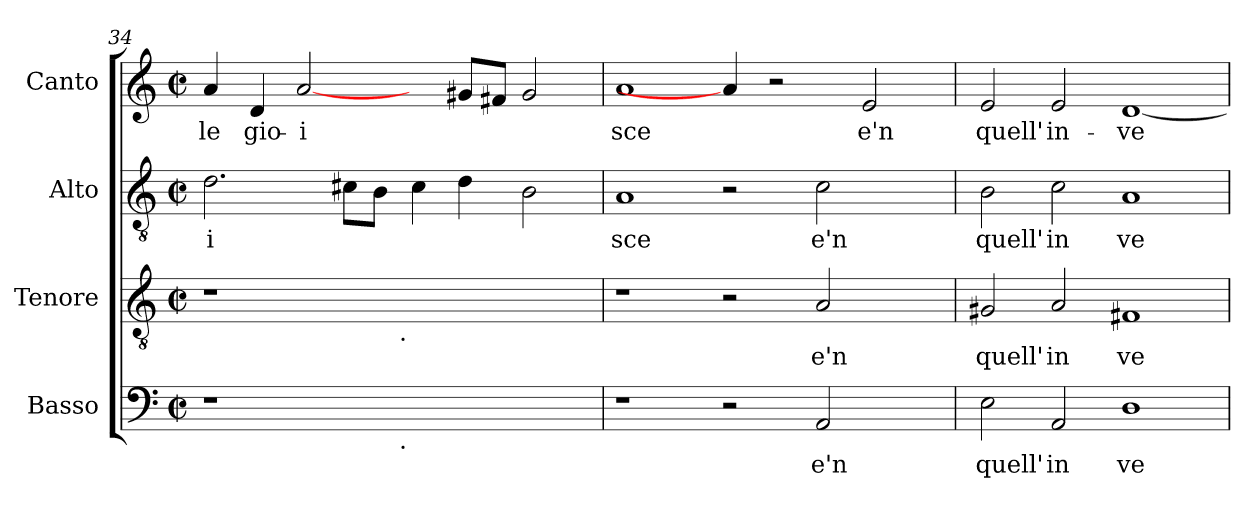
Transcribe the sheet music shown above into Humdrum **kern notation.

**kern	**text	**kern	**text	**kern	**text	**kern	**text
*part4	*part4	*part3	*part3	*part2	*part2	*part1	*part1
*staff4	*staff4	*staff3	*staff3	*staff2	*staff2	*staff1	*staff1
*I"Basso	*	*I"Tenore	*	*I"Alto	*	*I"Canto	*
*clefF4	*	*clefGv2	*	*clefGv2	*	*clefG2	*
*k[]	*	*k[]	*	*k[]	*	*k[]	*
*C:	*	*C:	*	*C:	*	*C:	*
*M2/2	*	*M2/2	*	*M2/2	*	*M2/2	*
*met(c|)	*	*met(c|)	*	*met(c|)	*	*met(c|)	*
=34	=34	=34	=34	=34	=34	=34	=34
!	!	!	!	!	!LO:LY:b:cj	!	!LO:LY:b:cj
*^	*	*^	*	*	*	*	*
1r	2ryy	.	1r	2ryy	.	2.d\	i	4a/	-le
!	!	!	!	!	!	!	!	!	!LO:LY:b:cj
.	.	.	.	.	.	.	.	4d/	gio-
!	!	!	!	!	!	!	!	!	!LO:LY:b:cj
.	4...ryy	.	.	4...ryy	.	.	.	[2a/	-i-
!	!	!	!	!	!	!	!LO:LY:b:cj	!	!
.	.	.	.	.	.	8c#X\L	.	.	.
!	!	!	!	!	!	!	!LO:LY:b:cj	!	!
.	.	.	.	.	.	8B\J	.	.	.
!	!	!	!	!LO:TX:b:t=.	!	!	!	!	!
!	!LO:TX:b:t=.	!	!	!	!	!	!	!	!
.	1ryy	.	.	1ryy	.	.	.	.	.
!	!	!	!	!	!	!	!LO:LY:b:cj	!	!
1ryy	.	.	1ryy	.	.	4c#\	.	4ryy	.
!	!	!	!	!	!	!	!LO:LY:b:cj	!	!LO:LY:b:cj
.	.	.	.	.	.	4d\	.	8g#X/L	--
!	!	!	!	!	!	!	!	!	!LO:LY:b:cj
.	.	.	.	.	.	.	.	8f#/J	--
!	!	!	!	!	!	!	!LO:LY:b:cj	!	!LO:LY:b:cj
.	.	.	.	.	.	2B\	.	2g#/	--
.	32ryy	.	.	32ryy	.	.	.	.	.
=35	=35	=35	=35	=35	=35	=35	=35	=35	=35
!	!	!	!	!	!	!	!LO:LY:b:cj	!	!LO:LY:b:cj
*v	*v	*	*	*	*	*	*	*	*
*	*	*v	*v	*	*	*	*	*
1r	.	1r	.	1A	sce	1a	-sce
2r	.	2r	.	2r	.	4a/]	.
.	.	.	.	.	.	2r	.
!	!LO:LY:b:cj	!	!LO:LY:b:cj	!	!LO:LY:b:cj	!	!
2AA/	e'n	2A/	e'n	2c\	e'n	.	.
!	!	!	!	!	!	!	!LO:LY:b:cj
.	.	.	.	.	.	2e/	e'n
4ryy	.	4ryy	.	4ryy	.	.	.
=36	=36	=36	=36	=36	=36	=36	=36
!	!LO:LY:b:cj	!	!LO:LY:b:cj	!	!LO:LY:b:cj	!	!LO:LY:b:cj
2E\	quell'	2G#X/	quell'	2B\	quell'	2e/	quell'
!	!LO:LY:b:cj	!	!LO:LY:b:cj	!	!LO:LY:b:cj	!	!LO:LY:b:cj
2AA/	in	2A/	in	2c\	in	2e/	in-
!	!LO:LY:b:cj	!	!LO:LY:b:cj	!	!LO:LY:b:cj	!	!LO:LY:b:cj
1D	ve	1F#X	ve	1A	ve	[>1d	-ve-
=	=	=	=	=	=	=	=
*-	*-	*-	*-	*-	*-	*-	*-
